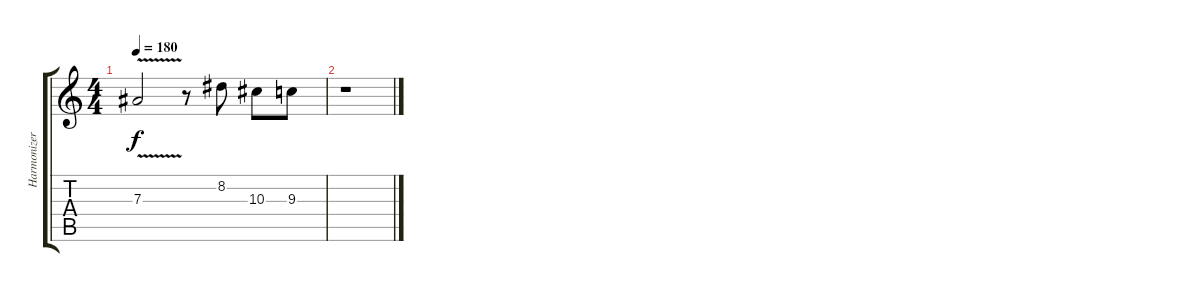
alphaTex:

\track ("Harmonizer" "Harmonizer") {instrument distortionguitar}
\staff {score tabs}
\tuning (C4 G3 Eb3 Bb2 F2 C2) {hide}
\ts (4 4)
\tempo 180
\clef g2
\ks c
7.3{v}.2{dy f volume 1} r.8 8.2.8 10.3.8{volume 0} 9.3.8 |
r.1
